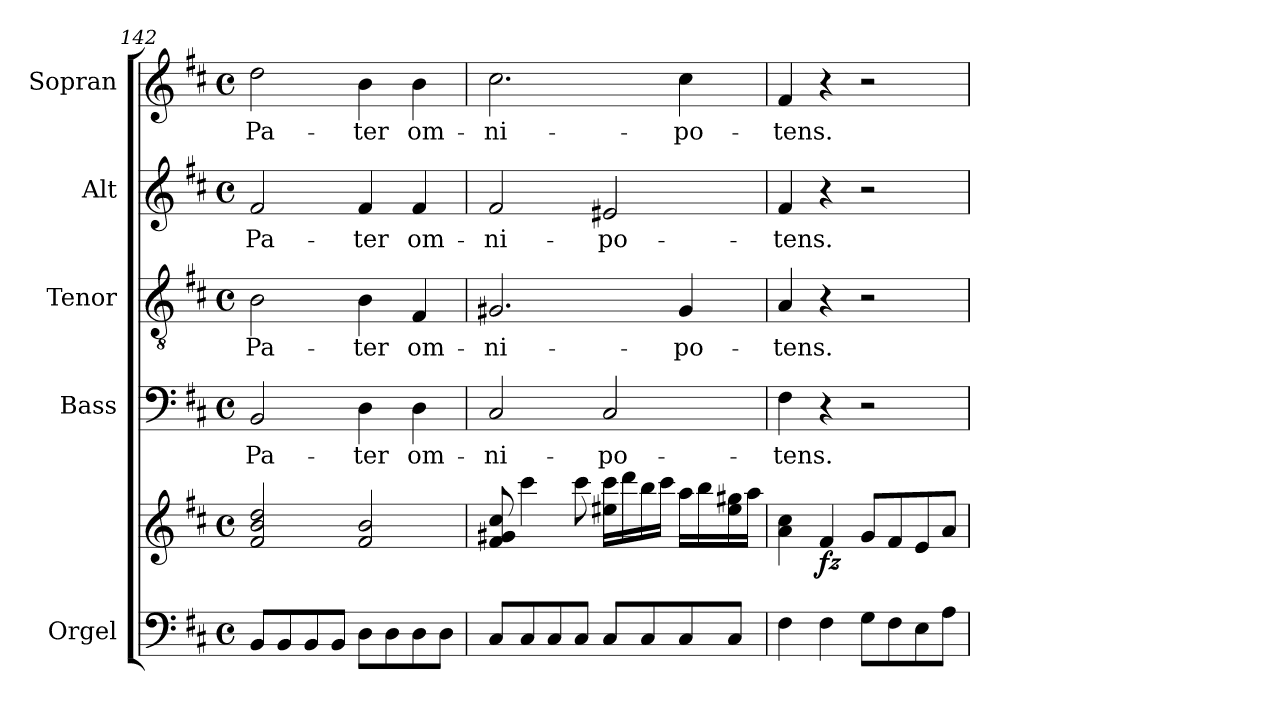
**kern	**kern	**dynam	**kern	**text	**kern	**text	**kern	**text	**kern	**text
*part5	*part5	*part5	*part4	*part4	*part3	*part3	*part2	*part2	*part1	*part1
*staff6	*staff5	*staff5/6	*staff4	*staff4	*staff3	*staff3	*staff2	*staff2	*staff1	*staff1
*I"Orgel	*	*	*I"Bass	*	*I"Tenor	*	*I"Alt	*	*I"Sopran	*
*I'Org.	*	*	*I'B.	*	*I'T.	*	*I'A.	*	*I'S.	*
*clefF4	*clefG2	*	*clefF4	*	*clefGv2	*	*clefG2	*	*clefG2	*
*k[f#c#]	*k[f#c#]	*	*k[f#c#]	*	*k[f#c#]	*	*k[f#c#]	*	*k[f#c#]	*
*D:	*D:	*	*D:	*	*D:	*	*D:	*	*D:	*
*M4/4	*M4/4	*	*M4/4	*	*M4/4	*	*M4/4	*	*M4/4	*
*met(c)	*met(c)	*	*met(c)	*	*met(c)	*	*met(c)	*	*met(c)	*
=142	=142	=142	=142	=142	=142	=142	=142	=142	=142	=142
!	!	!	!	!LO:LY:b	!	!LO:LY:b	!	!LO:LY:b	!	!LO:LY:b
8BB/L	2f#/ 2b/ 2dd/	.	2BB/	Pa-	2B\	Pa-	2f#/	Pa-	2dd\	Pa-
8BB/	.	.	.	.	.	.	.	.	.	.
8BB/	.	.	.	.	.	.	.	.	.	.
8BB/J	.	.	.	.	.	.	.	.	.	.
!	!	!	!	!LO:LY:b	!	!LO:LY:b	!	!LO:LY:b	!	!LO:LY:b
8D\L	2f#/ 2b/	.	4D\	-ter	4B\	-ter	4f#/	-ter	4b\	-ter
8D\	.	.	.	.	.	.	.	.	.	.
!	!	!	!	!LO:LY:b	!	!LO:LY:b	!	!LO:LY:b	!	!LO:LY:b
8D\	.	.	4D\	om-	4F#/	om-	4f#/	om-	4b\	om-
8D\J	.	.	.	.	.	.	.	.	.	.
=143	=143	=143	=143	=143	=143	=143	=143	=143	=143	=143
!	!	!	!	!LO:LY:b	!	!LO:LY:b	!	!LO:LY:b	!	!LO:LY:b
8C#/L	8f#/ 8g#X/ 8cc#/	.	2C#/	-ni-	2.G#X/	-ni-	2f#/	-ni-	2.cc#\	-ni-
8C#/	4ccc#\	.	.	.	.	.	.	.	.	.
8C#/	.	.	.	.	.	.	.	.	.	.
8C#/J	8ccc#\	.	.	.	.	.	.	.	.	.
!	!	!	!	!LO:LY:b	!	!	!	!LO:LY:b	!	!
8C#/L	16ee#X\ 16ccc#\LL	.	2C#/	-po-	.	.	2e#X/	-po-	.	.
.	16ddd\	.	.	.	.	.	.	.	.	.
8C#/	16bb\	.	.	.	.	.	.	.	.	.
.	16ccc#\JJ	.	.	.	.	.	.	.	.	.
!	!	!	!	!	!	!LO:LY:b	!	!	!	!LO:LY:b
8C#/	16aa\LL	.	.	.	4G#/	-po-	.	.	4cc#\	-po-
.	16bb\	.	.	.	.	.	.	.	.	.
8C#/J	16ee#\ 16gg#X\	.	.	.	.	.	.	.	.	.
.	16aa\JJ	.	.	.	.	.	.	.	.	.
!!LO:LB:g=z
=144	=144	=144	=144	=144	=144	=144	=144	=144	=144	=144
!	!	!	!	!LO:LY:b	!	!LO:LY:b	!	!LO:LY:b	!	!LO:LY:b
4F#\	4a\ 4cc#\	.	4F#\	-tens.	4A/	-tens.	4f#/	-tens.	4f#/	-tens.
!	!	!LO:DY:b	!	!	!	!	!	!	!	!
4F#\	4f#/	fz	4r	.	4r	.	4r	.	4r	.
8G\L	8g/L	.	2r	.	2r	.	2r	.	2r	.
8F#\	8f#/	.	.	.	.	.	.	.	.	.
8E\	8e/	.	.	.	.	.	.	.	.	.
8A\J	8a/J	.	.	.	.	.	.	.	.	.
=	=	=	=	=	=	=	=	=	=	=
*-	*-	*-	*-	*-	*-	*-	*-	*-	*-	*-
